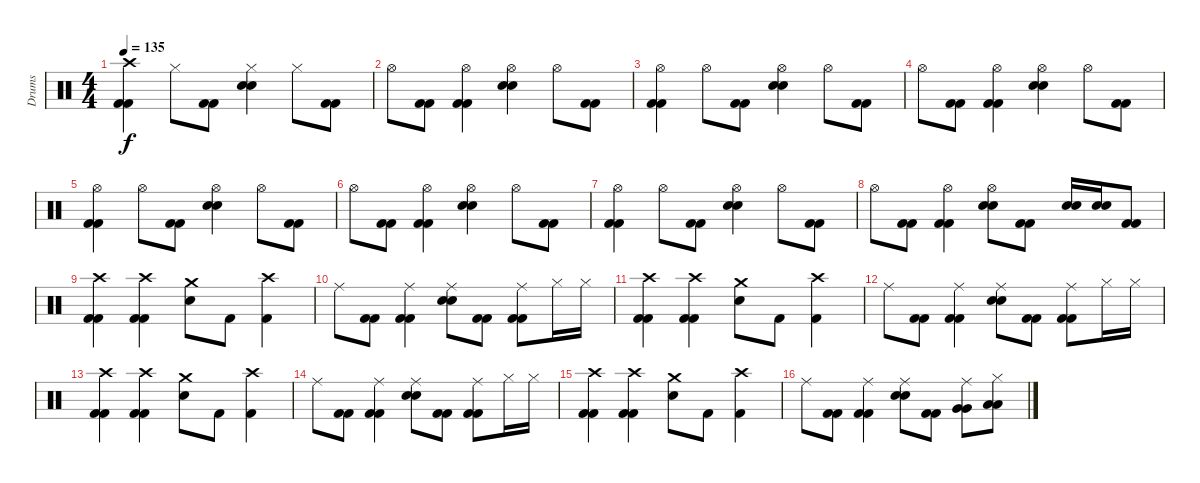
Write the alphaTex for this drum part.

\track ("Drums" "Drums") {instrument percussion}
\staff {score}
\articulation defaults
\ts (4 4)
\tempo 135
\clef neutral
\ks c
("Crash high (hit)" "Kick (hit) 2" "Kick (hit) 2").4{dy f} "Hi-Hat (closed)".8 ("Kick (hit) 2" "Kick (hit) 2").8 ("Hi-Hat (closed)" "Electric Snare (hit)" "Electric Snare (hit)").4 "Hi-Hat (closed)".8 ("Kick (hit) 2" "Kick (hit) 2").8 |
"Hi-Hat (open)".8 ("Kick (hit) 2" "Kick (hit) 2").8 ("Hi-Hat (open)" "Kick (hit) 2" "Kick (hit) 2").4 ("Hi-Hat (open)" "Electric Snare (hit)" "Electric Snare (hit)").4 "Hi-Hat (open)".8 ("Kick (hit) 2" "Kick (hit) 2").8 |
("Hi-Hat (open)" "Kick (hit) 2" "Kick (hit) 2").4 "Hi-Hat (open)".8 ("Kick (hit) 2" "Kick (hit) 2").8 ("Hi-Hat (open)" "Electric Snare (hit)" "Electric Snare (hit)").4 "Hi-Hat (open)".8 ("Kick (hit) 2" "Kick (hit) 2").8 |
"Hi-Hat (open)".8 ("Kick (hit) 2" "Kick (hit) 2").8 ("Hi-Hat (open)" "Kick (hit) 2" "Kick (hit) 2").4 ("Hi-Hat (open)" "Electric Snare (hit)" "Electric Snare (hit)").4 "Hi-Hat (open)".8 ("Kick (hit) 2" "Kick (hit) 2").8 |
("Hi-Hat (open)" "Kick (hit) 2" "Kick (hit) 2").4 "Hi-Hat (open)".8 ("Kick (hit) 2" "Kick (hit) 2").8 ("Hi-Hat (open)" "Electric Snare (hit)" "Electric Snare (hit)").4 "Hi-Hat (open)".8 ("Kick (hit) 2" "Kick (hit) 2").8 |
"Hi-Hat (open)".8 ("Kick (hit) 2" "Kick (hit) 2").8 ("Hi-Hat (open)" "Kick (hit) 2" "Kick (hit) 2").4 ("Hi-Hat (open)" "Electric Snare (hit)" "Electric Snare (hit)").4 "Hi-Hat (open)".8 ("Kick (hit) 2" "Kick (hit) 2").8 |
("Hi-Hat (open)" "Kick (hit) 2" "Kick (hit) 2").4 "Hi-Hat (open)".8 ("Kick (hit) 2" "Kick (hit) 2").8 ("Hi-Hat (open)" "Electric Snare (hit)" "Electric Snare (hit)").4 "Hi-Hat (open)".8 ("Kick (hit) 2" "Kick (hit) 2").8 |
"Hi-Hat (open)".8 ("Kick (hit) 2" "Kick (hit) 2").8 ("Hi-Hat (open)" "Kick (hit) 2" "Kick (hit) 2").4 ("Hi-Hat (open)" "Electric Snare (hit)" "Electric Snare (hit)").8 ("Kick (hit) 2" "Kick (hit) 2").8 ("Electric Snare (hit)" "Electric Snare (hit)").16 ("Electric Snare (hit)" "Electric Snare (hit)").16 ("Kick (hit) 2" "Kick (hit) 2").8 |
("Crash high (hit)" "Kick (hit) 2" "Kick (hit) 2").4 ("Crash high (hit)" "Kick (hit) 2" "Kick (hit) 2").4 ("Crash medium (hit)" "Electric Snare (hit)").8 "Kick (hit) 2".8 ("Crash high (hit)" "Kick (hit) 2").4 |
"Ride (middle)".8 ("Kick (hit) 2" "Kick (hit) 2").8 ("Ride (middle)" "Kick (hit) 2" "Kick (hit) 2").4 ("Ride (middle)" "Electric Snare (hit)" "Electric Snare (hit)").8 ("Kick (hit) 2" "Kick (hit) 2").8 ("Ride (middle)" "Kick (hit) 2" "Kick (hit) 2").8 "Hi-Hat (closed)".16 "Hi-Hat (closed)".16 |
("Crash high (hit)" "Kick (hit) 2" "Kick (hit) 2").4 ("Crash high (hit)" "Kick (hit) 2" "Kick (hit) 2").4 ("Crash medium (hit)" "Electric Snare (hit)").8 "Kick (hit) 2".8 ("Crash high (hit)" "Kick (hit) 2").4 |
"Ride (middle)".8 ("Kick (hit) 2" "Kick (hit) 2").8 ("Ride (middle)" "Kick (hit) 2" "Kick (hit) 2").4 ("Ride (middle)" "Electric Snare (hit)" "Electric Snare (hit)").8 ("Kick (hit) 2" "Kick (hit) 2").8 ("Ride (middle)" "Kick (hit) 2" "Kick (hit) 2").8 "Hi-Hat (closed)".16 "Hi-Hat (closed)".16 |
("Crash high (hit)" "Kick (hit) 2" "Kick (hit) 2").4 ("Crash high (hit)" "Kick (hit) 2" "Kick (hit) 2").4 ("Crash medium (hit)" "Electric Snare (hit)").8 "Kick (hit) 2".8 ("Crash high (hit)" "Kick (hit) 2").4 |
"Ride (middle)".8 ("Kick (hit) 2" "Kick (hit) 2").8 ("Ride (middle)" "Kick (hit) 2" "Kick (hit) 2").4 ("Ride (middle)" "Electric Snare (hit)" "Electric Snare (hit)").8 ("Kick (hit) 2" "Kick (hit) 2").8 ("Ride (middle)" "Kick (hit) 2" "Kick (hit) 2").8 "Hi-Hat (closed)".16 "Hi-Hat (closed)".16 |
("Crash high (hit)" "Kick (hit) 2" "Kick (hit) 2").4 ("Crash high (hit)" "Kick (hit) 2" "Kick (hit) 2").4 ("Crash medium (hit)" "Electric Snare (hit)").8 "Kick (hit) 2".8 ("Crash high (hit)" "Kick (hit) 2").4 |
"Ride (middle)".8 ("Kick (hit) 2" "Kick (hit) 2").8 ("Ride (middle)" "Kick (hit) 2" "Kick (hit) 2").4 ("Ride (middle)" "Electric Snare (hit)" "Electric Snare (hit)").8 ("Kick (hit) 2" "Kick (hit) 2").8 ("Ride (middle)" "Very Low Tom (hit)" "Very Low Tom (hit)").8 ("Hi-Hat (closed)" "Low Tom (hit)" "Low Tom (hit)").8
